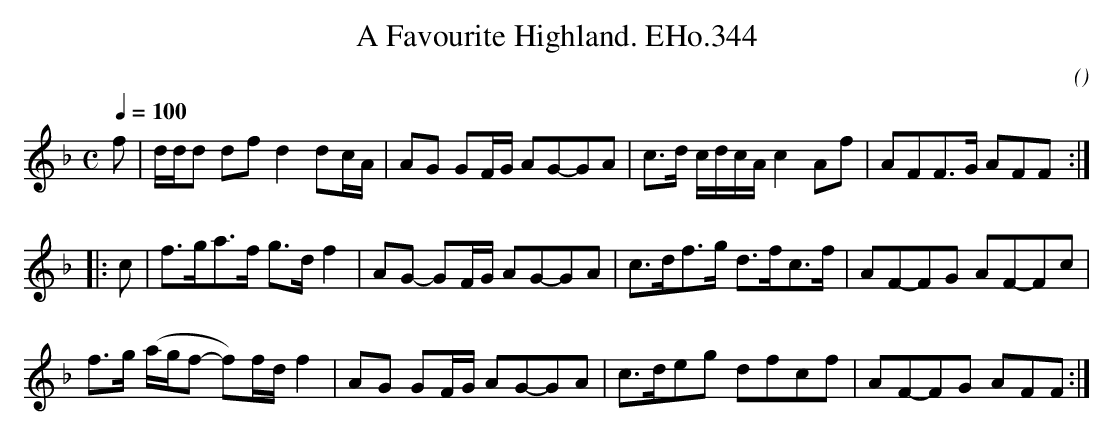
X:1
T:Favourite Highland. EHo.344, A
M:C
L:1/8
Q:1/4=100
C:
O:
K:F
f | d/d/d df d2dc/A/ | AG GF/G/ AG-GA | c>d c/d/c/A/ c2Af | AFF>G AFF :|
|: c | f>ga>f g>d f2 | AG- GF/G/ AG-GA | c>df>g d>fc>f | AF-FG AF-Fc |
f>g (a/g/f- f)f/d/ f2 | AG GF/G/ AG-GA | c>deg dfcf | AF-FG AFF :|
